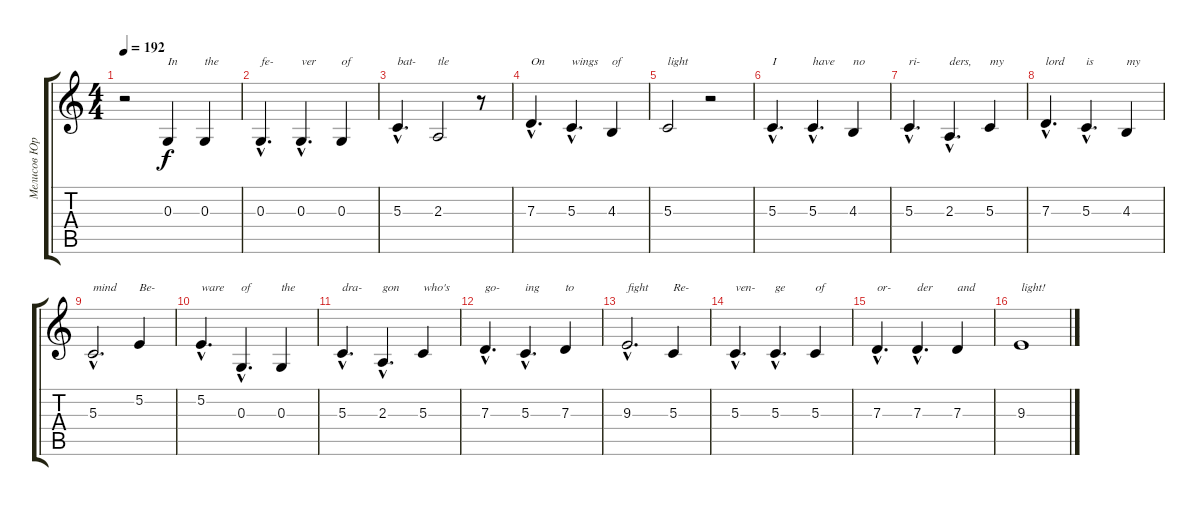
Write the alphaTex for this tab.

\track ("Мелисов Юрий" "Мелисов Юр") {instrument bassoon}
\staff {score tabs}
\tuning (E4 B3 G3 D3 A2 E2) {hide}
\ts (4 4)
\tempo 192
\clef g2
\ks c
r.2{dy f} 0.3.4{txt "In"} 0.3.4{txt "the"} |
0.3{hac}.4{d txt "fe-"} 0.3{hac}.4{d txt "ver"} 0.3.4{txt "of"} |
5.3{hac}.4{d txt "bat-"} 2.3.2{txt "tle"} r.8 |
7.3{hac}.4{d txt "On"} 5.3{hac}.4{d txt "wings"} 4.3.4{txt "of"} |
5.3.2{txt "light"} r.2 |
5.3{hac}.4{d txt "I"} 5.3{hac}.4{d txt "have"} 4.3.4{txt "no"} |
5.3{hac}.4{d txt "ri-"} 2.3{hac}.4{d txt "ders,"} 5.3.4{txt "my"} |
7.3{hac}.4{d txt "lord"} 5.3{hac}.4{d txt "is"} 4.3.4{txt "my"} |
5.3{hac}.2{d txt "mind"} 5.2.4{txt "Be-"} |
5.2{hac}.4{d txt "ware"} 0.3{hac}.4{d txt "of"} 0.3.4{txt "the"} |
5.3{hac}.4{d txt "dra-"} 2.3{hac}.4{d txt "gon"} 5.3.4{txt "who's"} |
7.3{hac}.4{d txt "go-"} 5.3{hac}.4{d txt "ing"} 7.3.4{txt "to"} |
9.3{hac}.2{d txt "fight"} 5.3.4{txt "Re-"} |
5.3{hac}.4{d txt "ven-"} 5.3{hac}.4{d txt "ge"} 5.3.4{txt "of"} |
7.3{hac}.4{d txt "or-"} 7.3{hac}.4{d txt "der"} 7.3.4{txt "and"} |
9.3.1{txt "light!"}
